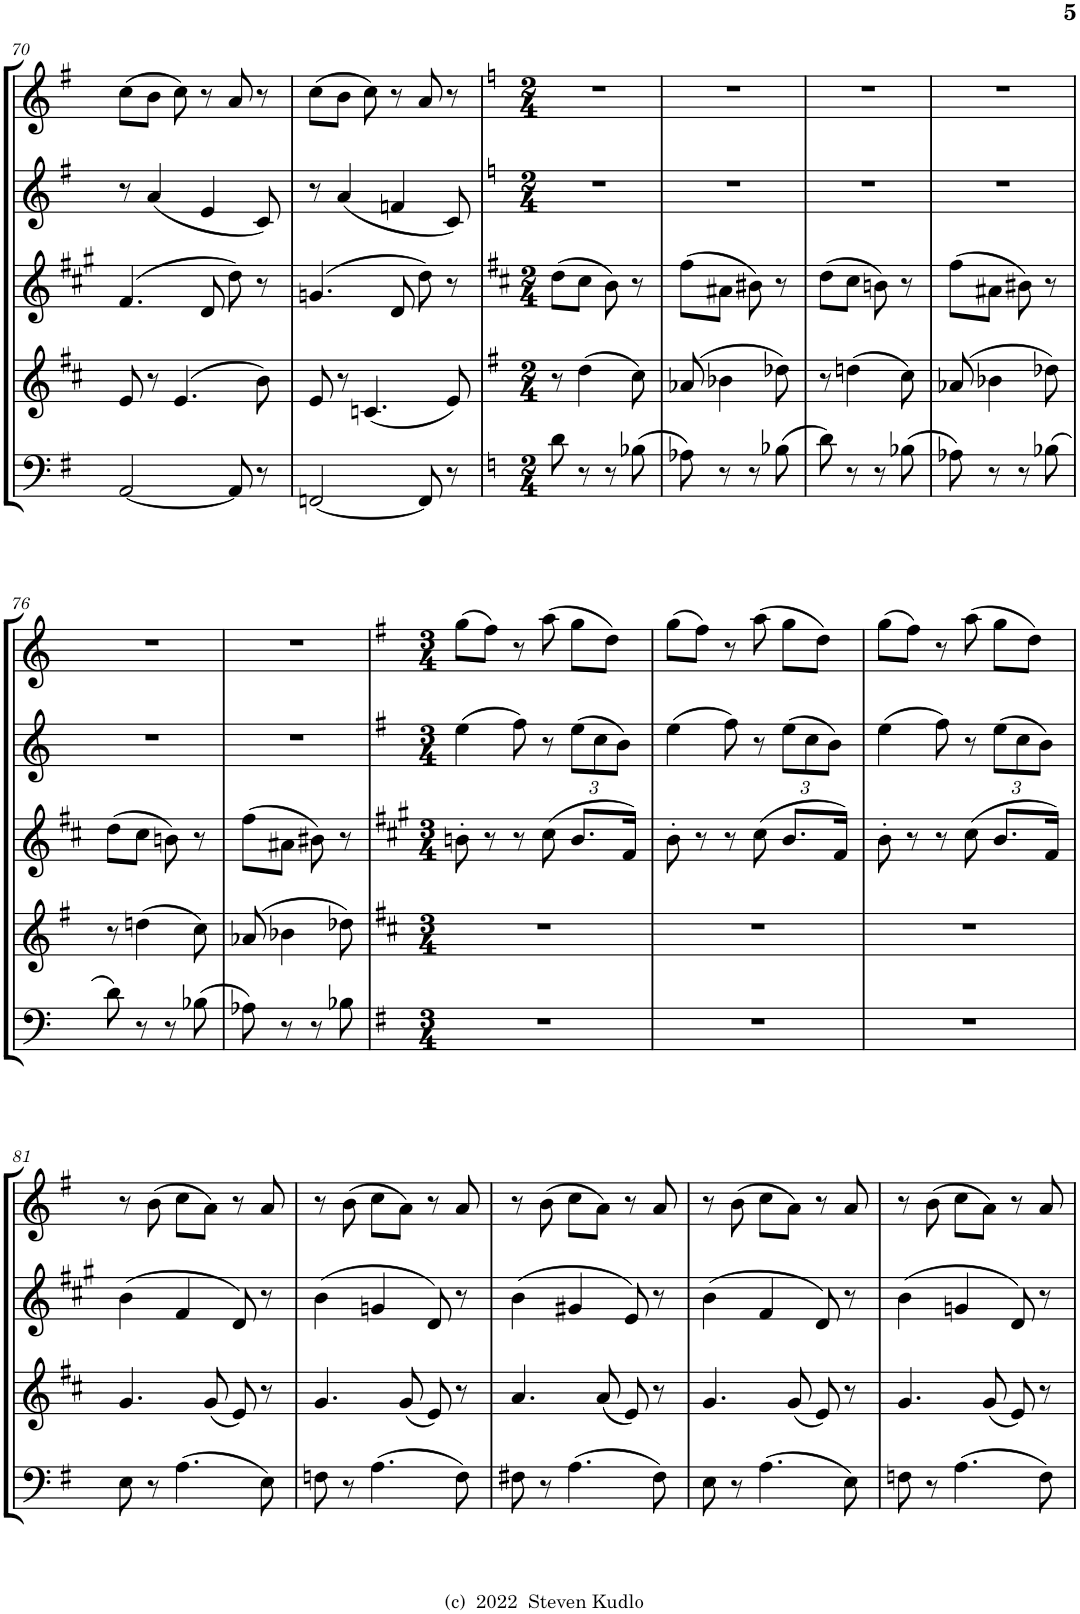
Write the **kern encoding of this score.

**kern	**kern	**kern	**kern	**kern
*part5	*part4	*part3	*part2	*part1
*staff5	*staff4	*staff3	*staff2	*staff1
*I"Bassoon	*I"Horn in F	*I"Bb Clarinet	*I"Oboe	*I"Flute
*I'Bsn	*I'Hn	*I'Cl	*I'Ob	*I'Fl
!!LO:PB:g=z
*clefF4	*clefG2	*clefG2	*clefG2	*clefG2
*	*Trd4c7	*Trd1c2	*	*
*k[f#]	*k[f#c#]	*k[f#c#g#]	*k[f#]	*k[f#]
*M3/4	*M3/4	*M3/4	*M3/4	*M3/4
=70	=70	=70	=70	=70
[2AA/	8e/	(4.f#/	8r	(8cc\L
.	8r	.	(4a/	8b\J
.	(4.e/	.	.	8cc\)
.	.	8d/	4e/	8r
8AA/]	.	8dd\)	.	8a/
8r	8b\)	8r	8c/)	8r
=71	=71	=71	=71	=71
[2FFn/	8e/	(4.gn/	8r	(8cc\L
.	8r	.	(4a/	8b\J
.	(4.cn/	.	.	8cc\)
.	.	8d/	4fn/	8r
8FF/]	.	8dd\)	.	8a/
8r	8e/)	8r	8c/)	8r
=72	=72	=72	=72	=72
*k[]	*k[f#]	*k[f#c#]	*k[]	*k[]
*M2/4	*M2/4	*M2/4	*M2/4	*M2/4
8d\	8r	(8dd\L	2r	2r
8r	(4dd\	8cc#\J	.	.
8r	.	8b\)	.	.
(8B-X\	8cc\)	8r	.	.
=73	=73	=73	=73	=73
8A-X\)	(8a-X/	(8ff#\L	2r	2r
8r	4b-X\	8a#X\J	.	.
8r	.	8b#X\)	.	.
(8B-X\	8dd-X\)	8r	.	.
=74	=74	=74	=74	=74
8d\)	8r	(8dd\L	2r	2r
8r	(4ddn\	8cc#\J	.	.
8r	.	8bn\)	.	.
(8B-X\	8cc\)	8r	.	.
=75	=75	=75	=75	=75
8A-X\)	(8a-X/	(8ff#\L	2r	2r
8r	4b-X\	8a#X\J	.	.
8r	.	8b#X\)	.	.
(8B-X\	8dd-X\)	8r	.	.
!!LO:LB:g=z
=76	=76	=76	=76	=76
8d\)	8r	(8dd\L	2r	2r
8r	(4ddn\	8cc#\J	.	.
8r	.	8bn\)	.	.
(8B-X\	8cc\)	8r	.	.
=77	=77	=77	=77	=77
8A-X\)	(8a-X/	(8ff#\L	2r	2r
8r	4b-X\	8a#X\J	.	.
8r	.	8b#X\)	.	.
8B-X\	8dd-X\)	8r	.	.
=78	=78	=78	=78	=78
*k[f#]	*k[f#c#]	*k[f#c#g#]	*k[f#]	*k[f#]
*M3/4	*M3/4	*M3/4	*M3/4	*M3/4
2.r	2.r	8bn'\	(4ee\	(8gg\L
.	.	8r	.	8ff#\J)
.	.	8r	8ff#\)	8r
.	.	(8cc#\	8r	(8aa\
*	*	*	*Xbrackettup	*
.	.	8.b/L	(12ee\L	8gg\L
.	.	.	12cc\	.
.	.	.	.	8dd\J)
.	.	.	12b\J)	.
.	.	16f#/Jk)	.	.
=79	=79	=79	=79	=79
2.r	2.r	8b'\	(4ee\	(8gg\L
.	.	8r	.	8ff#\J)
.	.	8r	8ff#\)	8r
.	.	(8cc#\	8r	(8aa\
.	.	8.b/L	(12ee\L	8gg\L
.	.	.	12cc\	.
.	.	.	.	8dd\J)
.	.	.	12b\J)	.
.	.	16f#/Jk)	.	.
=80	=80	=80	=80	=80
2.r	2.r	8b'\	(4ee\	(8gg\L
.	.	8r	.	8ff#\J)
.	.	8r	8ff#\)	8r
.	.	(8cc#\	8r	(8aa\
.	.	8.b/L	(12ee\L	8gg\L
.	.	.	12cc\	.
.	.	.	.	8dd\J)
.	.	.	12b\J)	.
.	.	16f#/Jk)	.	.
!!LO:LB:g=z
=81	=81	=81	=81	=81
8E\	4.g/	(4b\	8r	2.r
8r	.	.	(8b\	.
(4.A\	.	4f#/	8cc\L	.
.	(8g/	.	8a\J)	.
.	8e/)	8d/)	8r	.
8E\)	8r	8r	8a/	.
=82	=82	=82	=82	=82
8Fn\	4.g/	(4b\	8r	2.r
8r	.	.	(8b\	.
(4.A\	.	4gn/	8cc\L	.
.	(8g/	.	8a\J)	.
.	8e/)	8d/)	8r	.
8F\)	8r	8r	8a/	.
=83	=83	=83	=83	=83
8F#X\	4.a/	(4b\	8r	2.r
8r	.	.	(8b\	.
(4.A\	.	4g#X/	8cc\L	.
.	(8a/	.	8a\J)	.
.	8e/)	8e/)	8r	.
8F#\)	8r	8r	8a/	.
=84	=84	=84	=84	=84
8E\	4.g/	(4b\	8r	2.r
8r	.	.	(8b\	.
(4.A\	.	4f#/	8cc\L	.
.	(8g/	.	8a\J)	.
.	8e/)	8d/)	8r	.
8E\)	8r	8r	8a/	.
=85	=85	=85	=85	=85
8Fn\	4.g/	(4b\	8r	2.r
8r	.	.	(8b\	.
(4.A\	.	4gn/	8cc\L	.
.	(8g/	.	8a\J)	.
.	8e/)	8d/)	8r	.
8F\)	8r	8r	8a/	.
=	=	=	=	=
*-	*-	*-	*-	*-
